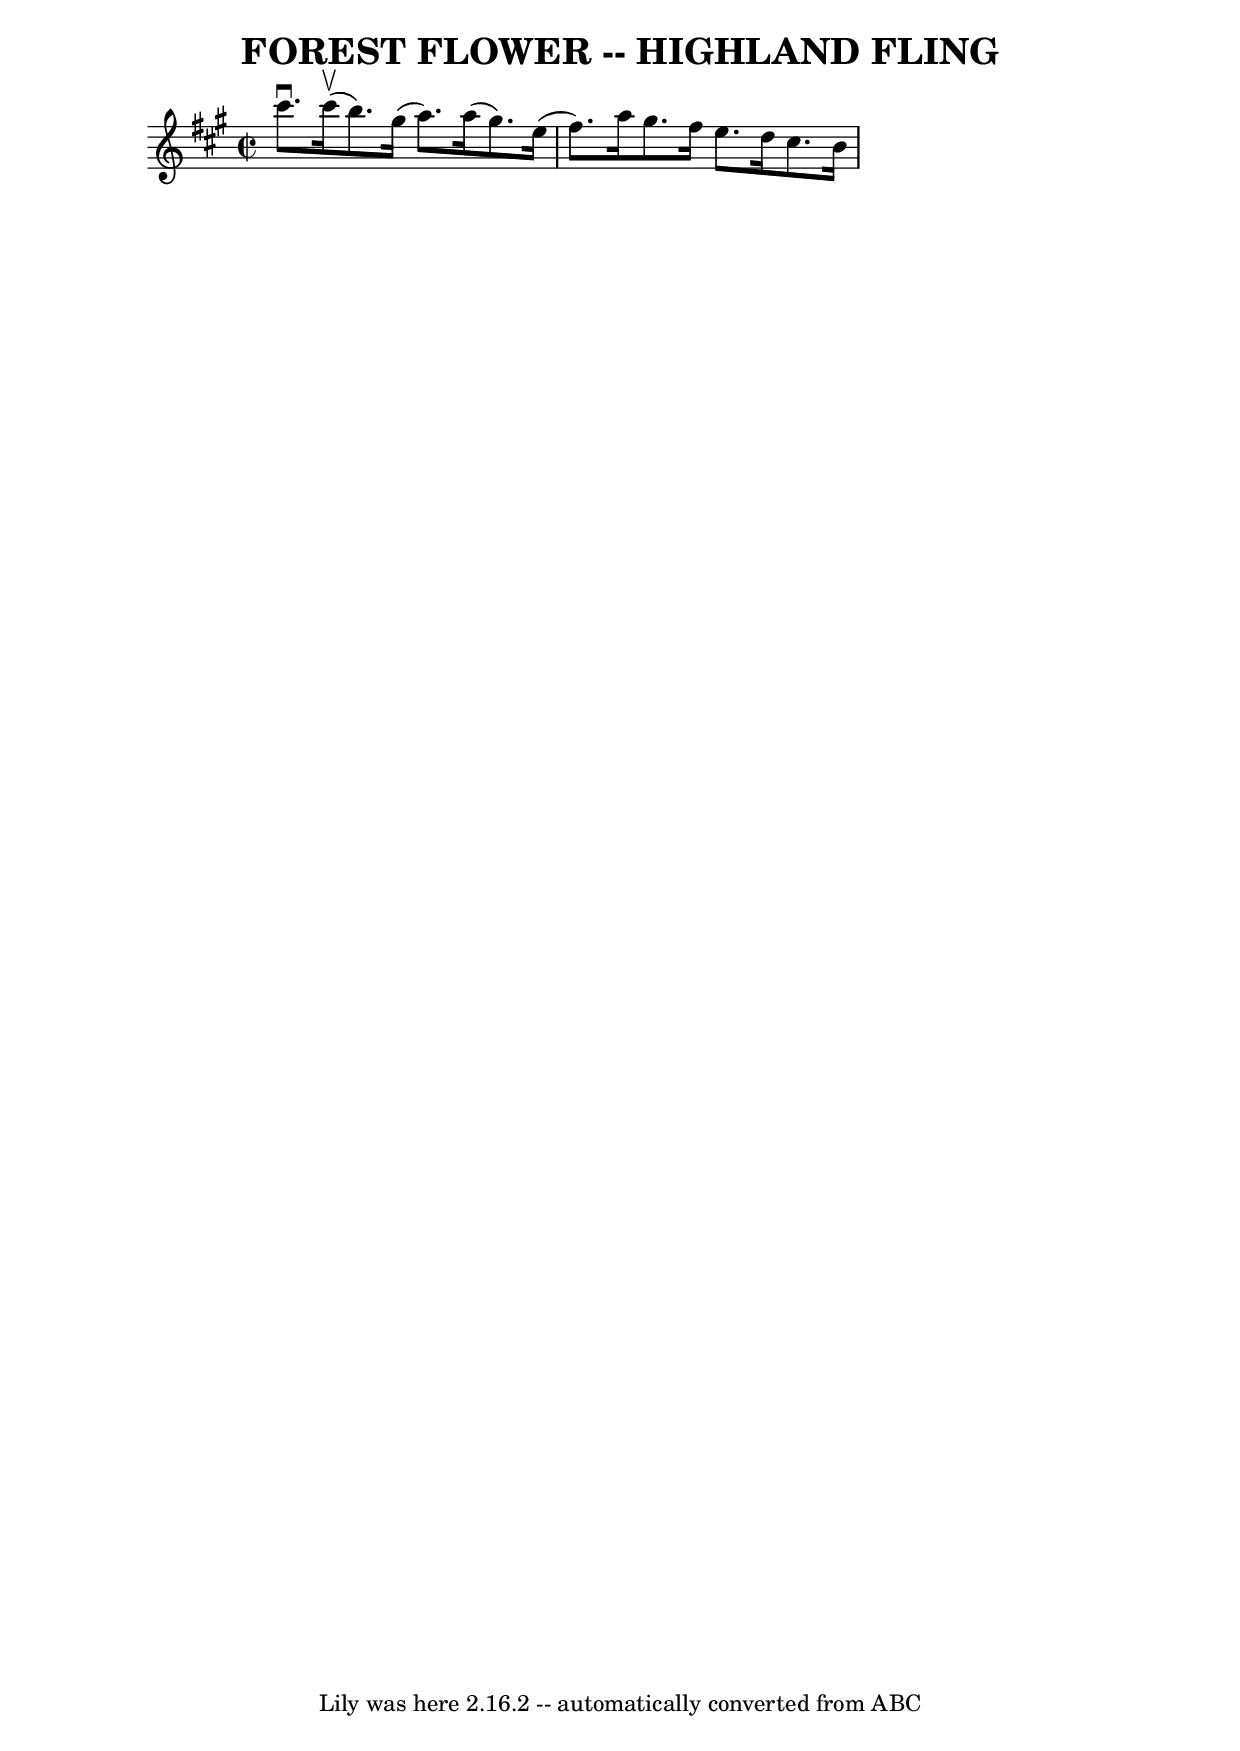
\version "2.7.40"
\include "Mammoth.ily"
\header {
	%% book = "Ryan's Mammoth Collection of Fiddle Tunes"
	crossRefNumber = "1"
	footnotes = ""
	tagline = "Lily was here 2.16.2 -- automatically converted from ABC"
	title = "FOREST FLOWER -- HIGHLAND FLING"
}
voicedefault =  {
\set Score.defaultBarType = "empty"

\override Staff.TimeSignature #'style = #'C
 \time 2/2 \key a \major       |
       |
         |
     
cis'''8.^\downbow^\downbow^\downbow cis'''16 (^\upbow b''8.)   
gis''16 (a''8.) a''16 (gis''8.) e''16 (|
 fis''8.  
-) a''16 gis''8. fis''16 e''8. d''16 cis''8. b'16        
|
     
}

\score{
    <<

	\context Staff="default"
	{
	    \voicedefault 
	}

    >>
	\layout {
	}
	\midi {}
}
